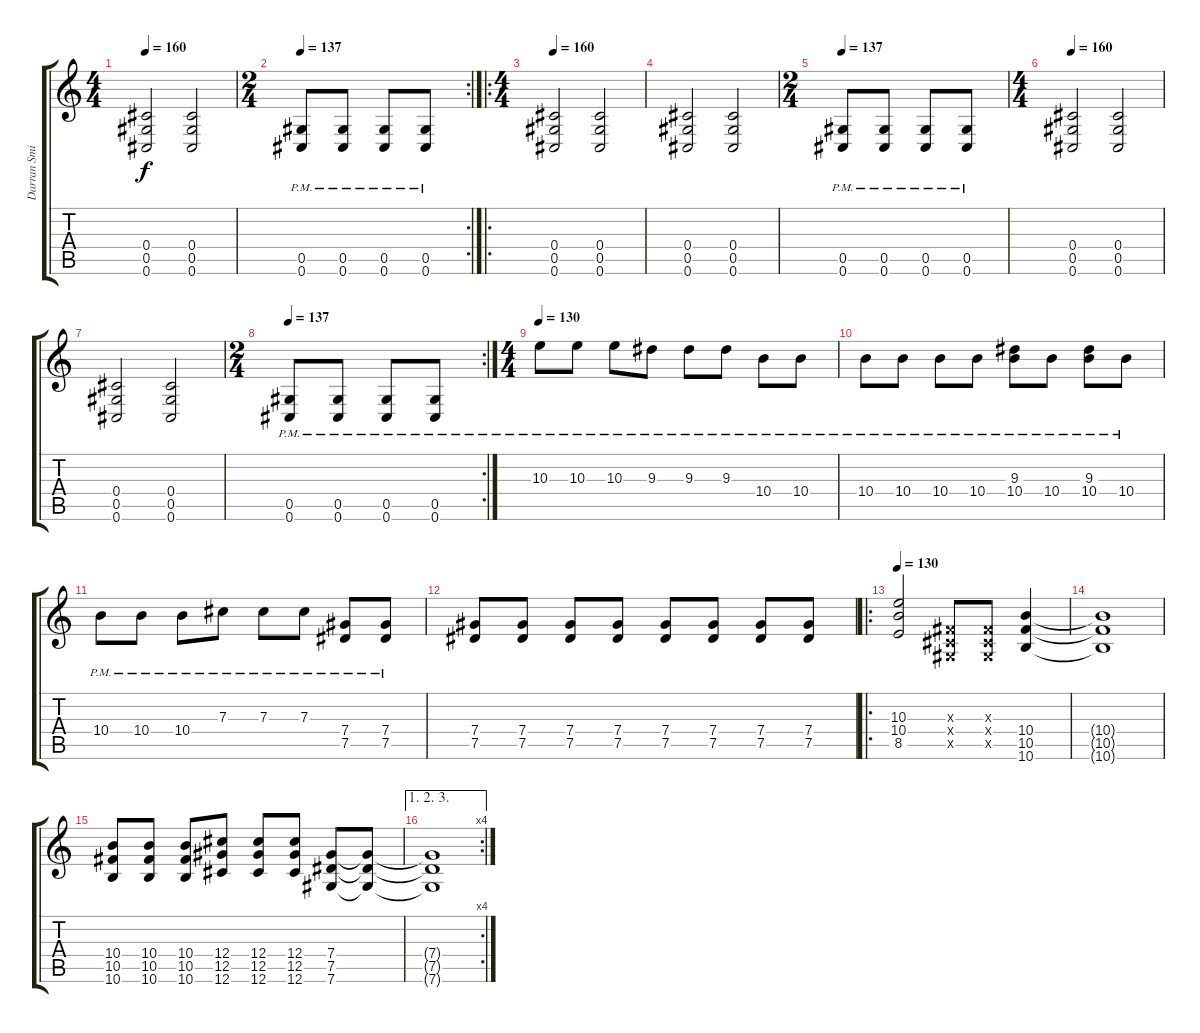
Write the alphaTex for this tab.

\track ("Darran Smith" "Darran Smi") {instrument distortionguitar}
\staff {score tabs}
\tuning (Eb4 Bb3 Gb3 Db3 Ab2 Db2) {hide}
\ts (4 4)
\tempo 160
\clef g2
\ks c
(0.4 0.5 0.6).2{dy f} (0.4 0.5 0.6).2 |
\rc 2
\ts (2 4)
\tempo 137
(0.5{pm} 0.6{pm}).8 (0.5{pm} 0.6{pm}).8 (0.5{pm} 0.6{pm}).8 (0.5{pm} 0.6{pm}).8 |
\ro
\ts (4 4)
\tempo 160
(0.4 0.5 0.6).2 (0.4 0.5 0.6).2 |
(0.4 0.5 0.6).2 (0.4 0.5 0.6).2 |
\ts (2 4)
\tempo 137
(0.5{pm} 0.6{pm}).8 (0.5{pm} 0.6{pm}).8 (0.5{pm} 0.6{pm}).8 (0.5{pm} 0.6{pm}).8 |
\ts (4 4)
\tempo 160
(0.4 0.5 0.6).2 (0.4 0.5 0.6).2 |
(0.4 0.5 0.6).2 (0.4 0.5 0.6).2 |
\rc 2
\ts (2 4)
\tempo 137
(0.5{pm} 0.6{pm}).8 (0.5{pm} 0.6{pm}).8 (0.5{pm} 0.6{pm}).8 (0.5{pm} 0.6{pm}).8 |
\ts (4 4)
\tempo 130
10.3{pm}.8 10.3{pm}.8 10.3{pm}.8 9.3{pm}.8 9.3{pm}.8 9.3{pm}.8 10.4{pm}.8 10.4{pm}.8 |
10.4{pm}.8 10.4{pm}.8 10.4{pm}.8 10.4{pm}.8 (9.3{pm} 10.4{pm}).8 10.4{pm}.8 (9.3{pm} 10.4{pm}).8 10.4{pm}.8 |
10.4{pm}.8 10.4{pm}.8 10.4{pm}.8 7.3{pm}.8 7.3{pm}.8 7.3{pm}.8 (7.4{pm} 7.5{pm}).8 (7.4{pm} 7.5{pm}).8 |
(7.4 7.5).8 (7.4 7.5).8 (7.4 7.5).8 (7.4 7.5).8 (7.4 7.5).8 (7.4 7.5).8 (7.4 7.5).8 (7.4 7.5).8 |
\ro
\tempo 130
(10.3 10.4 8.5).2 (0.3{x} 0.4{x} 0.5{x}).8 (0.3{x} 0.4{x} 0.5{x}).8 (10.4 10.5 10.6).4 |
(10.4{t} 10.5{t} 10.6{t}).1 |
(10.4 10.5 10.6).8 (10.4 10.5 10.6).8 (10.4 10.5 10.6).8 (12.4 12.5 12.6).8 (12.4 12.5 12.6).8 (12.4 12.5 12.6).8 (7.4 7.5 7.6).8 (7.4{t} 7.5{t} 7.6{t}).8 |
\ae (1 2 3)
\rc 4
(7.4{t} 7.5{t} 7.6{t}).1
